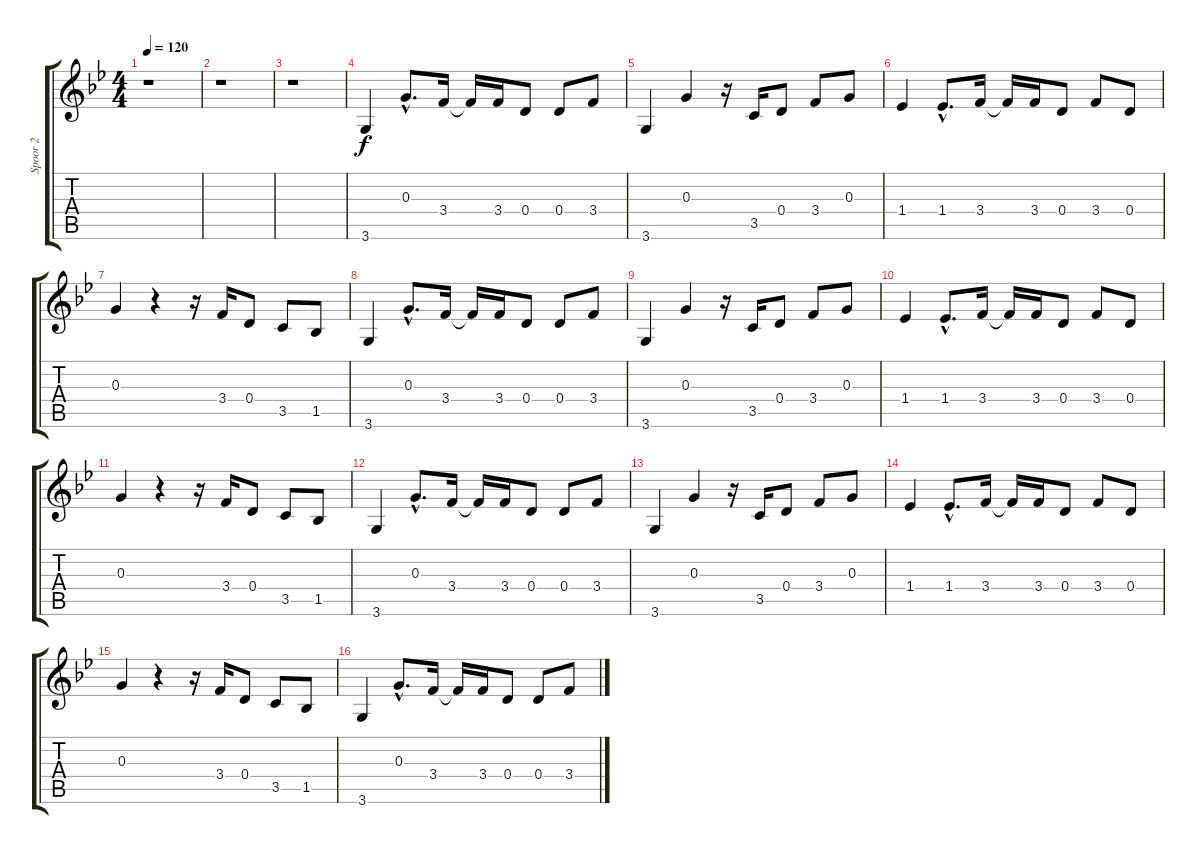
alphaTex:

\track ("Spoor 2" "Spoor 2") {instrument synthbass1}
\staff {score tabs}
\tuning (E4 B3 G3 D3 A2 E2) {hide}
\ts (4 4)
\tempo 120
\clef g2
\ks bb
r.1{dy f} |
r.1 |
r.1 |
3.6.4 0.3{hac}.8{d} 3.4.16 3.4{t}.16 3.4.16 0.4.8 0.4.8 3.4.8 |
3.6.4 0.3.4 r.16 3.5.16 0.4.8 3.4.8 0.3.8 |
1.4.4 1.4{hac}.8{d} 3.4.16 3.4{t}.16 3.4.16 0.4.8 3.4.8 0.4.8 |
0.3.4 r.4 r.16 3.4.16 0.4.8 3.5.8 1.5.8 |
3.6.4 0.3{hac}.8{d} 3.4.16 3.4{t}.16 3.4.16 0.4.8 0.4.8 3.4.8 |
3.6.4 0.3.4 r.16 3.5.16 0.4.8 3.4.8 0.3.8 |
1.4.4 1.4{hac}.8{d} 3.4.16 3.4{t}.16 3.4.16 0.4.8 3.4.8 0.4.8 |
0.3.4 r.4 r.16 3.4.16 0.4.8 3.5.8 1.5.8 |
3.6.4 0.3{hac}.8{d} 3.4.16 3.4{t}.16 3.4.16 0.4.8 0.4.8 3.4.8 |
3.6.4 0.3.4 r.16 3.5.16 0.4.8 3.4.8 0.3.8 |
1.4.4 1.4{hac}.8{d} 3.4.16 3.4{t}.16 3.4.16 0.4.8 3.4.8 0.4.8 |
0.3.4 r.4 r.16 3.4.16 0.4.8 3.5.8 1.5.8 |
3.6.4 0.3{hac}.8{d} 3.4.16 3.4{t}.16 3.4.16 0.4.8 0.4.8 3.4.8
